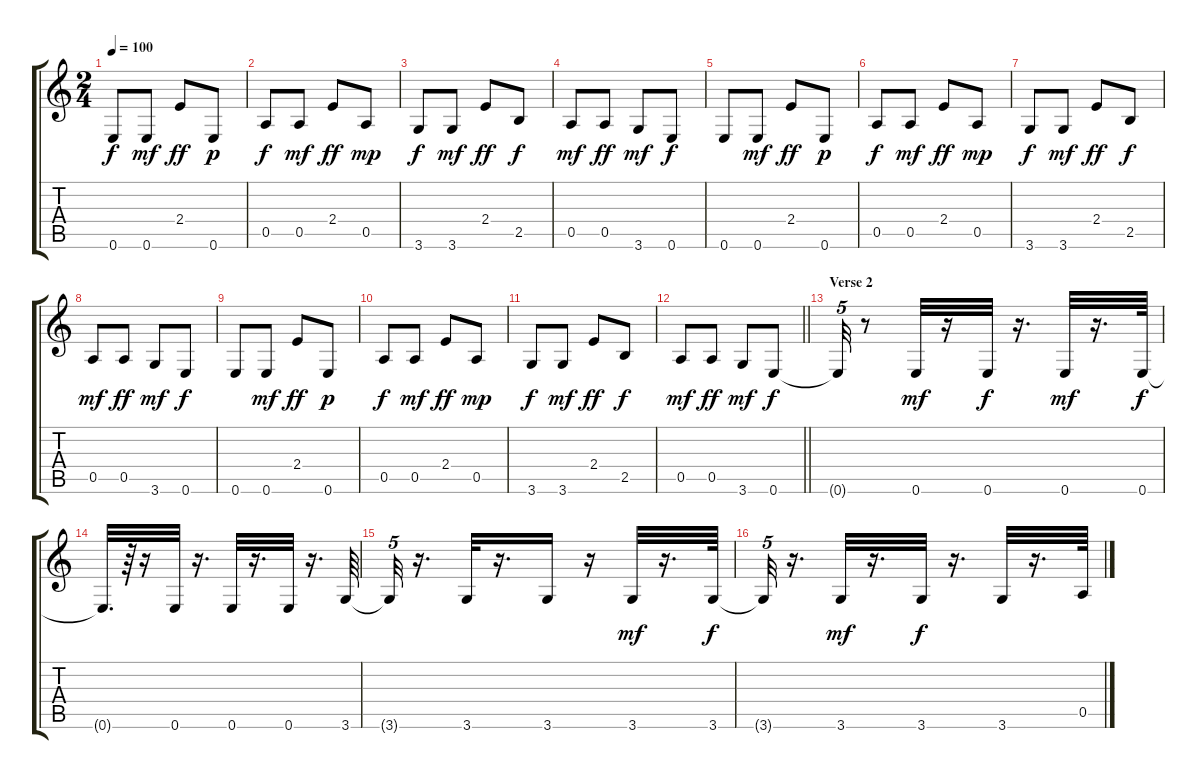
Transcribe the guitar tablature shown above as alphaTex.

\track "" {instrument electricbasspick}
\staff {score tabs}
\tuning (E4 B3 G3 D3 A2 E2) {hide}
\ts (2 4)
\tempo 100
\clef g2
\ks c
0.6.8{dy f} 0.6.8{dy mf} 2.4.8{dy ff} 0.6.8{dy p} |
0.5.8{dy f} 0.5.8{dy mf} 2.4.8{dy ff} 0.5.8{dy mp} |
3.6.8{dy f} 3.6.8{dy mf} 2.4.8{dy ff} 2.5.8{dy f} |
0.5.8{dy mf} 0.5.8{dy ff} 3.6.8{dy mf} 0.6.8{dy f} |
0.6.8 0.6.8{dy mf} 2.4.8{dy ff} 0.6.8{dy p} |
0.5.8{dy f} 0.5.8{dy mf} 2.4.8{dy ff} 0.5.8{dy mp} |
3.6.8{dy f} 3.6.8{dy mf} 2.4.8{dy ff} 2.5.8{dy f} |
0.5.8{dy mf} 0.5.8{dy ff} 3.6.8{dy mf} 0.6.8{dy f} |
0.6.8 0.6.8{dy mf} 2.4.8{dy ff} 0.6.8{dy p} |
0.5.8{dy f} 0.5.8{dy mf} 2.4.8{dy ff} 0.5.8{dy mp} |
3.6.8{dy f} 3.6.8{dy mf} 2.4.8{dy ff} 2.5.8{dy f} |
\barLineRight lightlight
0.5.8{dy mf} 0.5.8{dy ff} 3.6.8{dy mf} 0.6.8{dy f} |
\section ("" "Verse 2")
0.6{t}.32{tu (5 4)} r.8 0.6.32{dy mf} r.16 0.6.32{dy f} r.16{d} 0.6.32{dy mf} r.16{d} 0.6.64{dy f} |
0.6{t}.32{d} r.64 r.16 0.6.32 r.16{d} 0.6.32 r.16{d} 0.6.32 r.16{d} 3.6.64 |
3.6{t}.32{tu (5 4)} r.16{d} 3.6.32 r.16{d} 3.6.16 r.16 3.6.32{dy mf} r.16{d} 3.6.64{dy f} |
3.6{t}.32{tu (5 4)} r.16{d} 3.6.32{dy mf} r.16{d} 3.6.32{dy f} r.16{d} 3.6.32 r.16{d} 0.5.64
